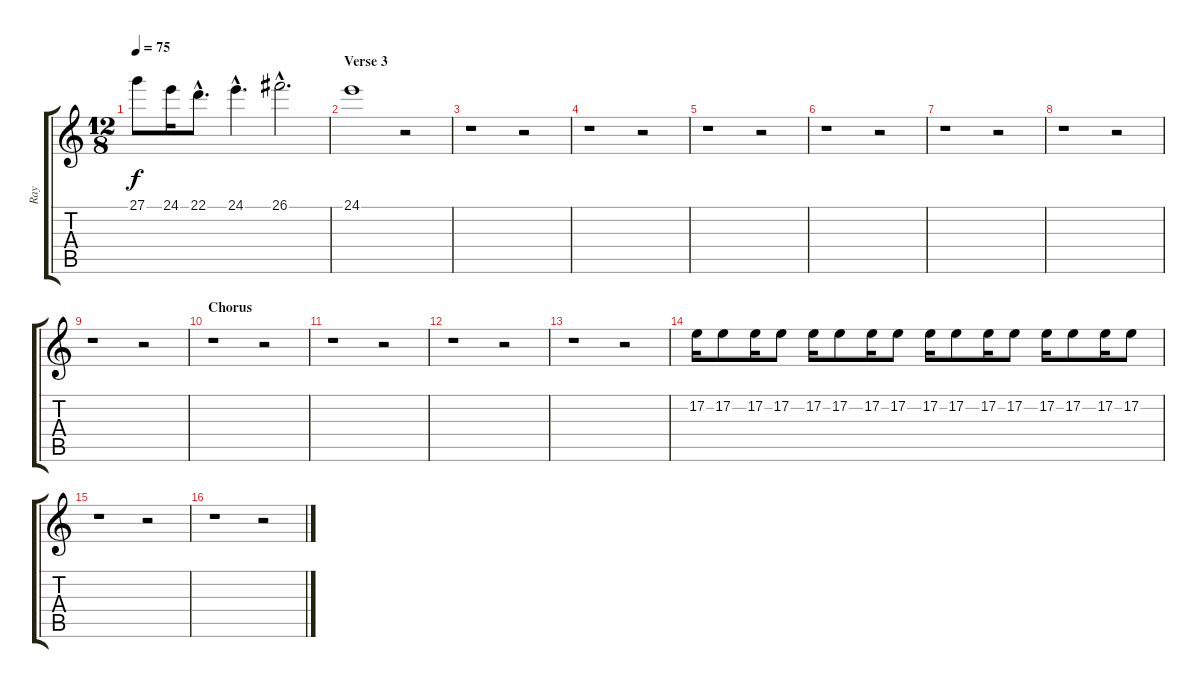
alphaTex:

\track ("Ray" "Ray") {instrument flute}
\staff {score tabs}
\tuning (E4 B3 G3 D3 A2 E2) {hide}
\ts (12 8)
\tempo 75
\clef g2
\ks c
27.1.8{dy f} 24.1.16 22.1{hac}.8{d} 24.1{hac}.4{d} 26.1{hac}.2{d} |
\section ("" "Verse 3")
24.1.1 r.2 |
r.1 r.2 |
r.1 r.2 |
r.1 r.2 |
r.1 r.2 |
r.1 r.2 |
r.1 r.2 |
r.1 r.2 |
\section ("" "Chorus")
r.1 r.2 |
r.1 r.2 |
r.1 r.2 |
r.1 r.2 |
17.2.16 17.2.8 17.2.16 17.2.8 17.2.16 17.2.8 17.2.16 17.2.8 17.2.16 17.2.8 17.2.16 17.2.8 17.2.16 17.2.8 17.2.16 17.2.8 |
r.1 r.2 |
r.1 r.2
